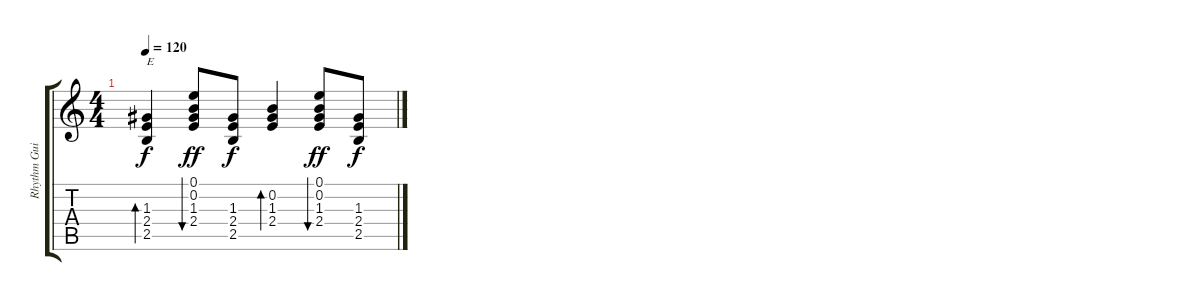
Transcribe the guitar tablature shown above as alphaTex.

\track ("Rhythm Guitar" "Rhythm Gui") {instrument acousticguitarsteel}
\staff {score tabs}
\tuning (E4 B3 G3 D3 A2 E2) {hide}
\ts (4 4)
\tempo 120
\clef g2
\ks c
(1.3 2.4 2.5).4{bd 60 txt "E" dy f} (0.1 0.2 1.3 2.4).8{bu 60 dy ff} (1.3 2.4 2.5).8{dy f} (0.2 1.3 2.4).4{bd 60} (0.1 0.2 1.3 2.4).8{bu 60 dy ff} (1.3 2.4 2.5).8{dy f}
